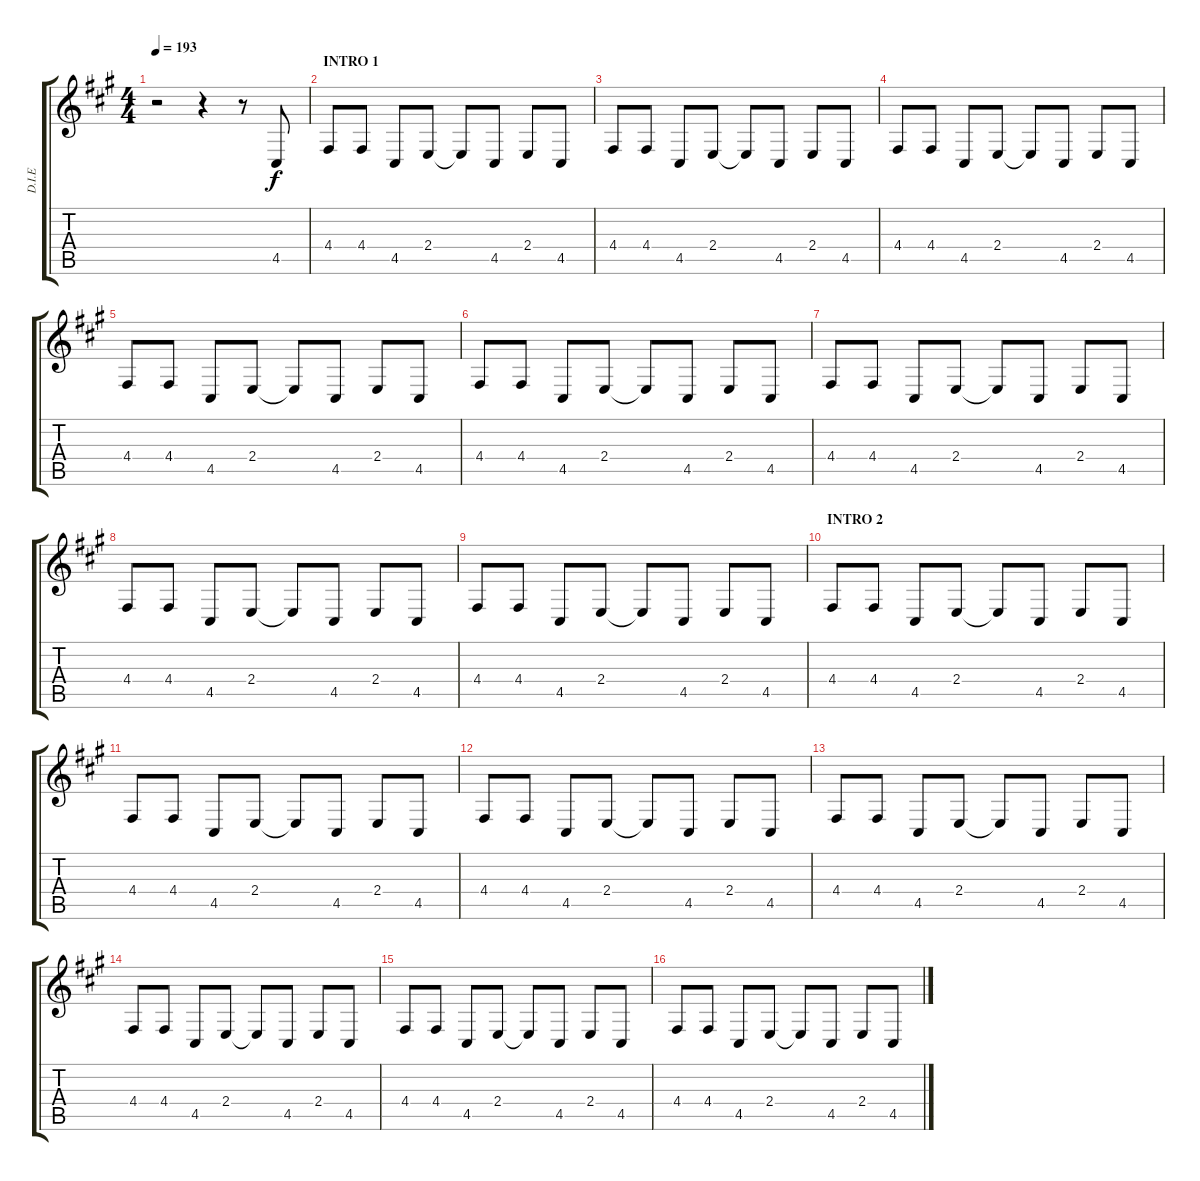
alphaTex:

\track ("D.I.E" "D.I.E") {instrument synthbrass1}
\staff {score tabs}
\tuning (E4 B3 G3 D3 A2 E2) {hide}
\ts (4 4)
\tempo 193
\clef g2
\ks a
r.2{dy f instrument synthbrass1} r.4 r.8 4.5.8 |
\section ("" "INTRO 1")
4.4.8 4.4.8 4.5.8 2.4.8 2.4{t}.8 4.5.8 2.4.8 4.5.8 |
4.4.8 4.4.8 4.5.8 2.4.8 2.4{t}.8 4.5.8 2.4.8 4.5.8 |
4.4.8 4.4.8 4.5.8 2.4.8 2.4{t}.8 4.5.8 2.4.8 4.5.8 |
4.4.8 4.4.8 4.5.8 2.4.8 2.4{t}.8 4.5.8 2.4.8 4.5.8 |
4.4.8{volume 8} 4.4.8 4.5.8 2.4.8 2.4{t}.8 4.5.8 2.4.8 4.5.8 |
4.4.8 4.4.8 4.5.8 2.4.8 2.4{t}.8 4.5.8 2.4.8 4.5.8 |
4.4.8 4.4.8 4.5.8 2.4.8 2.4{t}.8 4.5.8 2.4.8 4.5.8 |
4.4.8 4.4.8 4.5.8 2.4.8 2.4{t}.8 4.5.8 2.4.8 4.5.8 |
\section ("" "INTRO 2")
4.4.8 4.4.8 4.5.8 2.4.8 2.4{t}.8 4.5.8 2.4.8 4.5.8 |
4.4.8 4.4.8 4.5.8 2.4.8 2.4{t}.8 4.5.8 2.4.8 4.5.8 |
4.4.8 4.4.8 4.5.8 2.4.8 2.4{t}.8 4.5.8 2.4.8 4.5.8 |
4.4.8 4.4.8 4.5.8 2.4.8 2.4{t}.8 4.5.8 2.4.8 4.5.8 |
4.4.8 4.4.8 4.5.8 2.4.8 2.4{t}.8 4.5.8 2.4.8 4.5.8 |
4.4.8 4.4.8 4.5.8 2.4.8 2.4{t}.8 4.5.8 2.4.8 4.5.8 |
4.4.8 4.4.8 4.5.8 2.4.8 2.4{t}.8 4.5.8 2.4.8 4.5.8
